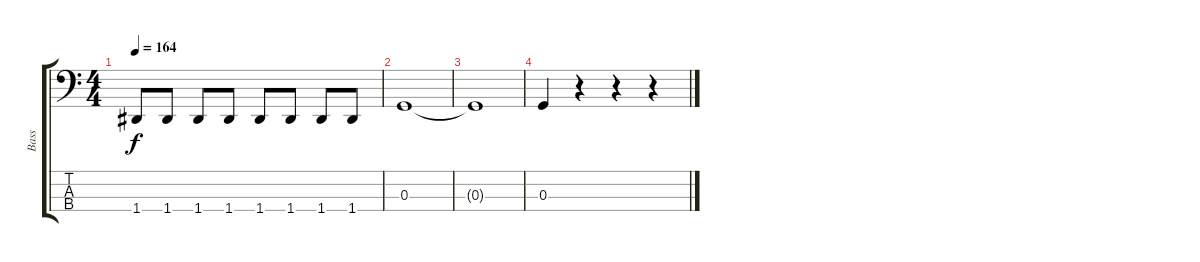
\track ("Bass" "Bass") {instrument electricbasspick}
\staff {score tabs}
\tuning (F2 C2 G1 D1) {hide}
\ts (4 4)
\tempo 164
\clef f4
\ks c
1.4.8{dy f} 1.4.8 1.4.8 1.4.8 1.4.8 1.4.8 1.4.8 1.4.8 |
0.3.1 |
0.3{t}.1 |
0.3.4 r.4 r.4 r.4
